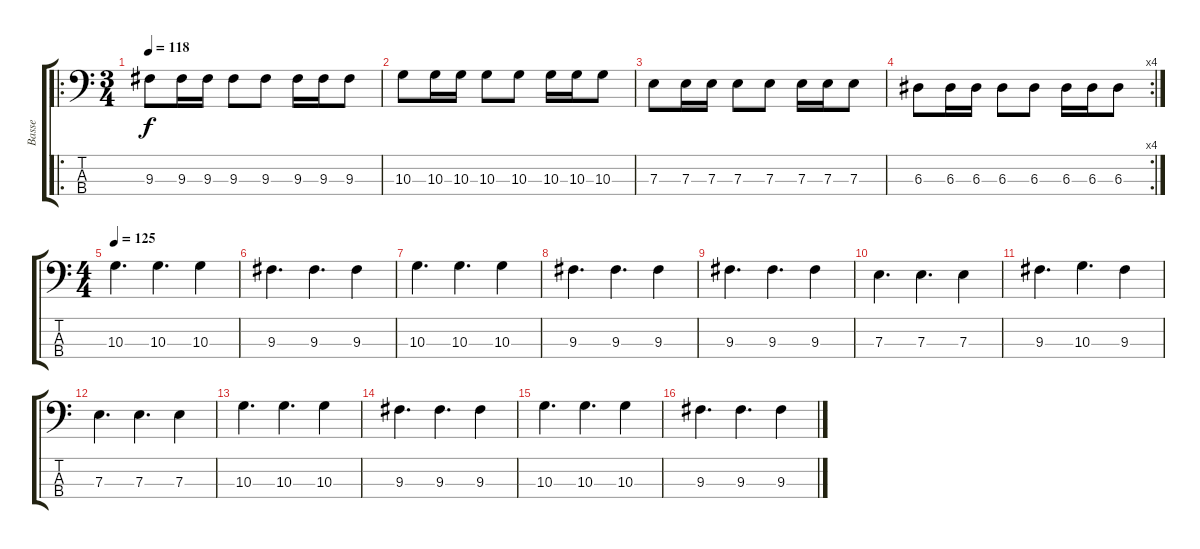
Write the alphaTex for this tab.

\track ("Basse" "Basse") {instrument electricbassfinger}
\staff {score tabs}
\tuning (G2 D2 A1 E1) {hide}
\ro
\ts (3 4)
\tempo 118
\clef f4
\ks c
9.3.8{dy f} 9.3.16 9.3.16 9.3.8 9.3.8 9.3.16 9.3.16 9.3.8 |
10.3.8 10.3.16 10.3.16 10.3.8 10.3.8 10.3.16 10.3.16 10.3.8 |
7.3.8 7.3.16 7.3.16 7.3.8 7.3.8 7.3.16 7.3.16 7.3.8 |
\rc 4
6.3.8 6.3.16 6.3.16 6.3.8 6.3.8 6.3.16 6.3.16 6.3.8 |
\ts (4 4)
\tempo 125
10.3.4{d} 10.3.4{d} 10.3.4 |
9.3.4{d} 9.3.4{d} 9.3.4 |
10.3.4{d} 10.3.4{d} 10.3.4 |
9.3.4{d} 9.3.4{d} 9.3.4 |
9.3.4{d} 9.3.4{d} 9.3.4 |
7.3.4{d} 7.3.4{d} 7.3.4 |
9.3.4{d} 10.3.4{d} 9.3.4 |
7.3.4{d} 7.3.4{d} 7.3.4 |
10.3.4{d} 10.3.4{d} 10.3.4 |
9.3.4{d} 9.3.4{d} 9.3.4 |
10.3.4{d} 10.3.4{d} 10.3.4 |
9.3.4{d} 9.3.4{d} 9.3.4
